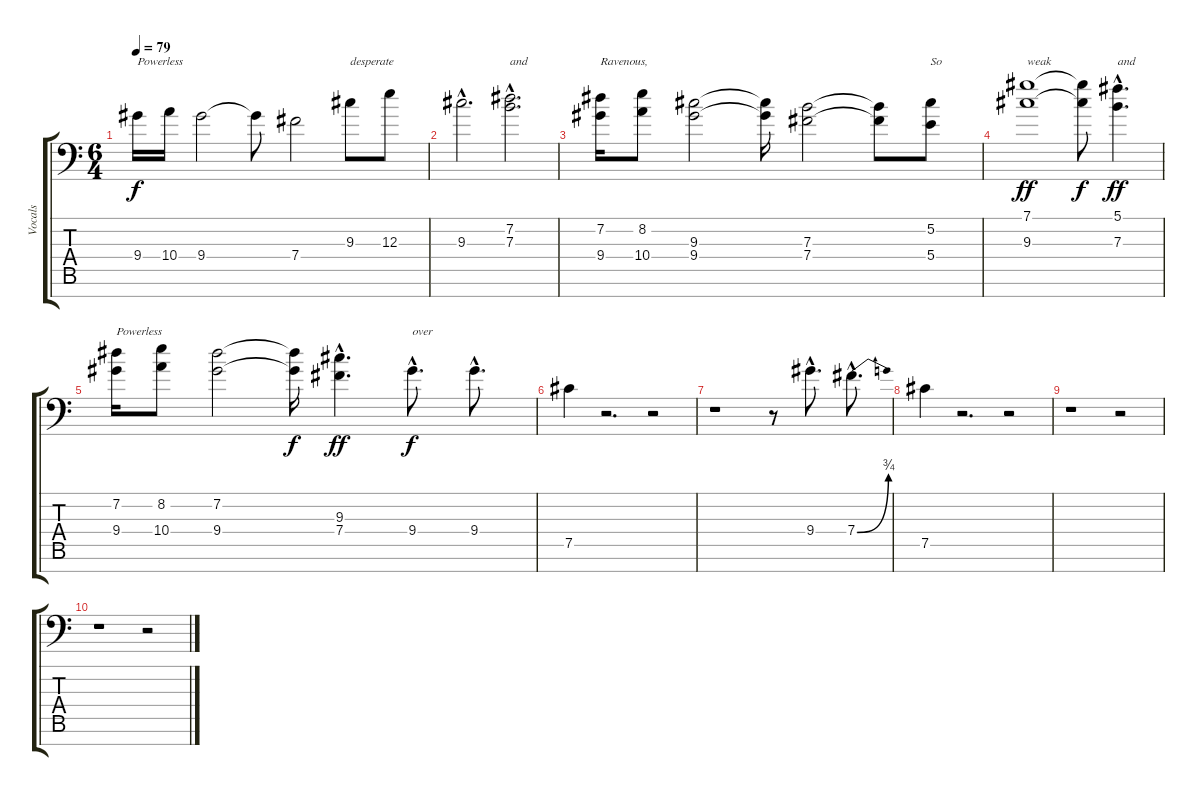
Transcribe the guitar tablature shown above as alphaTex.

\track ("Vocals" "Vocals") {instrument contrabass}
\staff {score tabs}
\tuning (Db4 Ab3 E3 B2 Gb2 B1 Gb1) {hide}
\ts (6 4)
\tempo 79
\clef f4
\ks c
9.4.16{txt "Powerless" dy f} 10.4.16 9.4.2 9.4{t}.8 7.4.2 9.3.8{txt "desperate"} 12.3.8 |
9.3{hac}.2{d} (7.2{hac} 7.3{hac}).2{d txt "and"} |
(7.2 9.4).16{txt "Ravenous,"} (8.2 10.4).8 (9.3 9.4).2 (9.3{t} 9.4{t}).16 (7.3 7.4).2 (7.3{t} 7.4{t}).8 (5.2 5.4).8{txt "So"} |
(7.1 9.3).1{txt "weak" dy ff} (7.1{t} 9.3{t}).8{dy f} (5.1{hac} 7.3{hac}).4{d txt "and" dy ff} |
(7.2 9.4).16{txt "Powerless"} (8.2 10.4).8 (7.2 9.4).2 (7.2{t} 9.4{t}).16{dy f} (9.3{hac} 7.4{hac}).4{d dy ff} 9.4{hac}.8{d txt "over" dy f} 9.4{hac}.8{d} |
7.5.4 r.2{d} r.2 |
r.1 r.8 9.4{hac}.8{d} 7.4{be (bend 0 0 60 3) hac}.8{d} |
7.5.4 r.2{d} r.2 |
r.1 r.2 |
r.1 r.2
